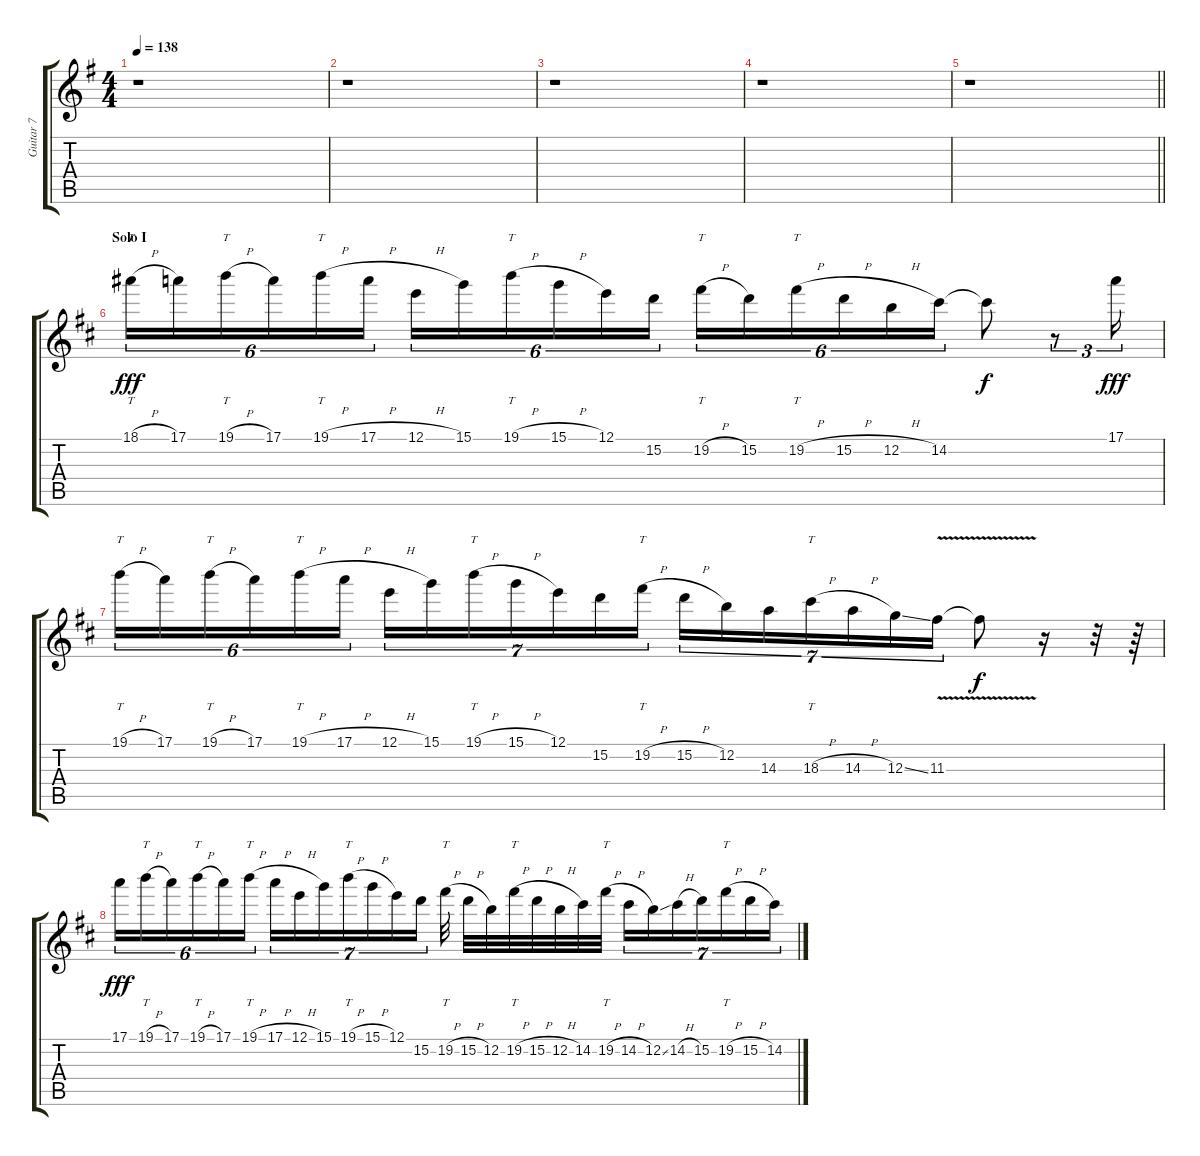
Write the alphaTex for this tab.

\track ("Guitar 7" "Guitar 7") {instrument distortionguitar}
\staff {score tabs}
\tuning (E4 B3 G3 D3 A2 E2) {hide}
\ts (4 4)
\tempo 138
\clef g2
\ks g
r.1{dy fff} |
r.1 |
r.1 |
r.1 |
\barLineRight lightlight
r.1 |
\section ("" "Solo I")
\ks d
18.1{h}.16{tt tu (6 4)} 17.1.16{tu (6 4)} 19.1{h}.16{tt tu (6 4)} 17.1.16{tu (6 4)} 19.1{h}.16{tt tu (6 4)} 17.1{h}.16{tu (6 4)} 12.1{h}.16{tu (6 4)} 15.1.16{tu (6 4)} 19.1{h}.16{tt tu (6 4)} 15.1{h}.16{tu (6 4)} 12.1.16{tu (6 4)} 15.2.16{tu (6 4)} 19.2{h}.16{tt tu (6 4)} 15.2.16{tu (6 4)} 19.2{h}.16{tt tu (6 4)} 15.2{h}.16{tu (6 4)} 12.2{h}.16{tu (6 4)} 14.2.16{tu (6 4)} 14.2{t}.8{dy f} r.8{tu (3 2)} 17.1.16{tu (3 2) dy fff} |
19.1{h}.16{tt tu (6 4)} 17.1.16{tu (6 4)} 19.1{h}.16{tt tu (6 4)} 17.1.16{tu (6 4)} 19.1{h}.16{tt tu (6 4)} 17.1{h}.16{tu (6 4)} 12.1{h}.16{tu (7 4)} 15.1.16{tu (7 4)} 19.1{h}.16{tt tu (7 4)} 15.1{h}.16{tu (7 4)} 12.1.16{tu (7 4)} 15.2.16{tu (7 4)} 19.2{h}.16{tt tu (7 4)} 15.2{h}.16{tu (7 4)} 12.2.16{tu (7 4)} 14.3.16{tu (7 4)} 18.3{h}.16{tt tu (7 4)} 14.3{h}.16{tu (7 4)} 12.3{ss}.16{tu (7 4)} 11.3{v}.16{tu (7 4)} 11.3{t}.8{dy f} r.16 r.32 r.64 |
17.1.16{tu (6 4) dy fff} 19.1{h}.16{tt tu (6 4)} 17.1.16{tu (6 4)} 19.1{h}.16{tt tu (6 4)} 17.1.16{tu (6 4)} 19.1{h}.16{tt tu (6 4)} 17.1{h}.16{tu (7 4)} 12.1{h}.16{tu (7 4)} 15.1.16{tu (7 4)} 19.1{h}.16{tt tu (7 4)} 15.1{h}.16{tu (7 4)} 12.1.16{tu (7 4)} 15.2.16{tu (7 4)} 19.2{h}.32{tt} 15.2{h}.32 12.2.32 19.2{h}.32{tt} 15.2{h}.32 12.2{h}.32 14.2.32 19.2{h}.32{tt} 14.2{h}.16{tu (7 4)} 12.2{ss}.16{tu (7 4)} 14.2{h}.16{tu (7 4)} 15.2.16{tu (7 4)} 19.2{h}.16{tt tu (7 4)} 15.2{h}.16{tu (7 4)} 14.2{ss}.16{tu (7 4)}
